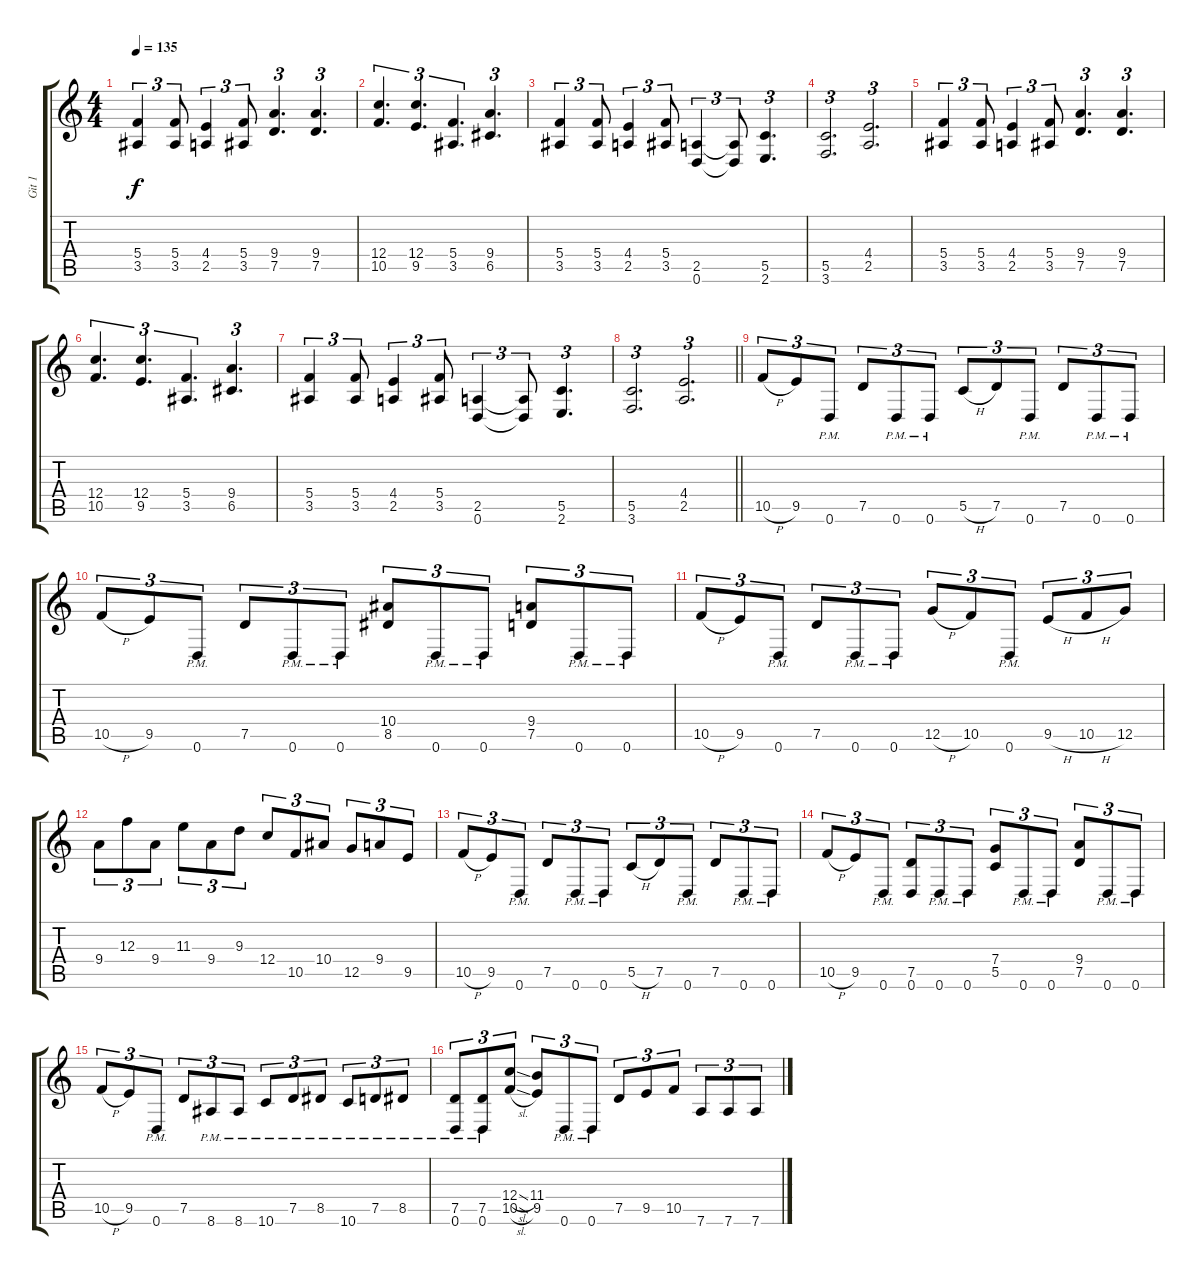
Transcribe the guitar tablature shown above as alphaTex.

\track ("Git 1" "Git 1") {instrument distortionguitar}
\staff {score tabs}
\tuning (D4 A3 F3 C3 G2 D2) {hide}
\ts (4 4)
\tempo 135
\clef g2
\ks c
(5.4 3.5).4{tu (3 2) dy f} (5.4 3.5).8{tu (3 2)} (4.4 2.5).4{tu (3 2)} (5.4 3.5).8{tu (3 2)} (9.4 7.5).4{d tu (3 2)} (9.4 7.5).4{d tu (3 2)} |
(12.4 10.5).4{d tu (3 2)} (12.4 9.5).4{d tu (3 2)} (5.4 3.5).4{d tu (3 2)} (9.4 6.5).4{d tu (3 2)} |
(5.4 3.5).4{tu (3 2)} (5.4 3.5).8{tu (3 2)} (4.4 2.5).4{tu (3 2)} (5.4 3.5).8{tu (3 2)} (2.5 0.6).4{tu (3 2)} (2.5{t} 0.6{t}).8{tu (3 2)} (5.5 2.6).4{d tu (3 2)} |
(5.5 3.6).2{d tu (3 2)} (4.4 2.5).2{d tu (3 2)} |
(5.4 3.5).4{tu (3 2)} (5.4 3.5).8{tu (3 2)} (4.4 2.5).4{tu (3 2)} (5.4 3.5).8{tu (3 2)} (9.4 7.5).4{d tu (3 2)} (9.4 7.5).4{d tu (3 2)} |
(12.4 10.5).4{d tu (3 2)} (12.4 9.5).4{d tu (3 2)} (5.4 3.5).4{d tu (3 2)} (9.4 6.5).4{d tu (3 2)} |
(5.4 3.5).4{tu (3 2)} (5.4 3.5).8{tu (3 2)} (4.4 2.5).4{tu (3 2)} (5.4 3.5).8{tu (3 2)} (2.5 0.6).4{tu (3 2)} (2.5{t} 0.6{t}).8{tu (3 2)} (5.5 2.6).4{d tu (3 2)} |
\barLineRight lightlight
(5.5 3.6).2{d tu (3 2)} (4.4 2.5).2{d tu (3 2)} |
10.5{h}.8{tu (3 2)} 9.5.8{tu (3 2)} 0.6{pm}.8{tu (3 2)} 7.5.8{tu (3 2)} 0.6{pm}.8{tu (3 2)} 0.6{pm}.8{tu (3 2)} 5.5{h}.8{tu (3 2)} 7.5.8{tu (3 2)} 0.6{pm}.8{tu (3 2)} 7.5.8{tu (3 2)} 0.6{pm}.8{tu (3 2)} 0.6{pm}.8{tu (3 2)} |
10.5{h}.8{tu (3 2)} 9.5.8{tu (3 2)} 0.6{pm}.8{tu (3 2)} 7.5.8{tu (3 2)} 0.6{pm}.8{tu (3 2)} 0.6{pm}.8{tu (3 2)} (10.4 8.5).8{tu (3 2)} 0.6{pm}.8{tu (3 2)} 0.6{pm}.8{tu (3 2)} (9.4 7.5).8{tu (3 2)} 0.6{pm}.8{tu (3 2)} 0.6{pm}.8{tu (3 2)} |
10.5{h}.8{tu (3 2)} 9.5.8{tu (3 2)} 0.6{pm}.8{tu (3 2)} 7.5.8{tu (3 2)} 0.6{pm}.8{tu (3 2)} 0.6{pm}.8{tu (3 2)} 12.5{h}.8{tu (3 2)} 10.5.8{tu (3 2)} 0.6{pm}.8{tu (3 2)} 9.5{h}.8{tu (3 2)} 10.5{h}.8{tu (3 2)} 12.5.8{tu (3 2)} |
9.4.8{tu (3 2)} 12.3.8{tu (3 2)} 9.4.8{tu (3 2)} 11.3.8{tu (3 2)} 9.4.8{tu (3 2)} 9.3.8{tu (3 2)} 12.4.8{tu (3 2)} 10.5.8{tu (3 2)} 10.4.8{tu (3 2)} 12.5.8{tu (3 2)} 9.4.8{tu (3 2)} 9.5.8{tu (3 2)} |
10.5{h}.8{tu (3 2)} 9.5.8{tu (3 2)} 0.6{pm}.8{tu (3 2)} 7.5.8{tu (3 2)} 0.6{pm}.8{tu (3 2)} 0.6{pm}.8{tu (3 2)} 5.5{h}.8{tu (3 2)} 7.5.8{tu (3 2)} 0.6{pm}.8{tu (3 2)} 7.5.8{tu (3 2)} 0.6{pm}.8{tu (3 2)} 0.6{pm}.8{tu (3 2)} |
10.5{h}.8{tu (3 2)} 9.5.8{tu (3 2)} 0.6{pm}.8{tu (3 2)} (7.5 0.6).8{tu (3 2)} 0.6{pm}.8{tu (3 2)} 0.6{pm}.8{tu (3 2)} (7.4 5.5).8{tu (3 2)} 0.6{pm}.8{tu (3 2)} 0.6{pm}.8{tu (3 2)} (9.4 7.5).8{tu (3 2)} 0.6{pm}.8{tu (3 2)} 0.6{pm}.8{tu (3 2)} |
10.5{h}.8{tu (3 2)} 9.5.8{tu (3 2)} 0.6{pm}.8{tu (3 2)} 7.5.8{tu (3 2)} 8.6{pm}.8{tu (3 2)} 8.6{pm}.8{tu (3 2)} 10.6{pm}.8{tu (3 2)} 7.5{pm}.8{tu (3 2)} 8.5{pm}.8{tu (3 2)} 10.6{pm}.8{tu (3 2)} 7.5{pm}.8{tu (3 2)} 8.5{pm}.8{tu (3 2)} |
(7.5{pm} 0.6{pm}).8{tu (3 2)} (7.5{pm} 0.6{pm}).8{tu (3 2)} (12.4{sl} 10.5{sl}).8{tu (3 2)} (11.4 9.5).8{tu (3 2)} 0.6{pm}.8{tu (3 2)} 0.6{pm}.8{tu (3 2)} 7.5.8{tu (3 2)} 9.5.8{tu (3 2)} 10.5.8{tu (3 2)} 7.6.8{tu (3 2)} 7.6.8{tu (3 2)} 7.6.8{tu (3 2)}
